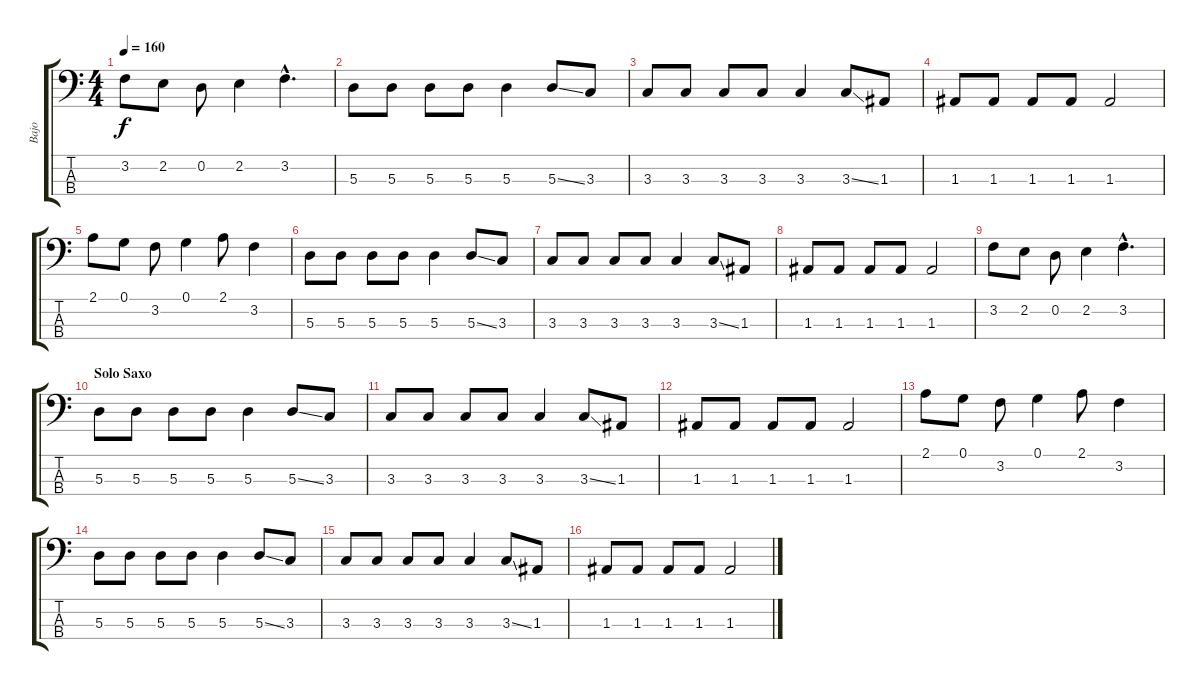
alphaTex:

\track ("Bajo" "Bajo") {instrument electricbassfinger}
\staff {score tabs}
\tuning (G2 D2 A1 E1) {hide}
\ts (4 4)
\tempo 160
\clef f4
\ks c
3.2.8{dy f} 2.2.8 0.2.8 2.2.4 3.2{hac}.4{d} |
5.3.8 5.3.8 5.3.8 5.3.8 5.3.4 5.3{ss}.8 3.3.8 |
3.3.8 3.3.8 3.3.8 3.3.8 3.3.4 3.3{ss}.8 1.3.8 |
1.3.8 1.3.8 1.3.8 1.3.8 1.3.2 |
2.1.8 0.1.8 3.2.8 0.1.4 2.1.8 3.2.4 |
5.3.8 5.3.8 5.3.8 5.3.8 5.3.4 5.3{ss}.8 3.3.8 |
3.3.8 3.3.8 3.3.8 3.3.8 3.3.4 3.3{ss}.8 1.3.8 |
1.3.8 1.3.8 1.3.8 1.3.8 1.3.2 |
3.2.8 2.2.8 0.2.8 2.2.4 3.2{hac}.4{d} |
\section ("" "Solo Saxo")
5.3.8 5.3.8 5.3.8 5.3.8 5.3.4 5.3{ss}.8 3.3.8 |
3.3.8 3.3.8 3.3.8 3.3.8 3.3.4 3.3{ss}.8 1.3.8 |
1.3.8 1.3.8 1.3.8 1.3.8 1.3.2 |
2.1.8 0.1.8 3.2.8 0.1.4 2.1.8 3.2.4 |
5.3.8 5.3.8 5.3.8 5.3.8 5.3.4 5.3{ss}.8 3.3.8 |
3.3.8 3.3.8 3.3.8 3.3.8 3.3.4 3.3{ss}.8 1.3.8 |
1.3.8 1.3.8 1.3.8 1.3.8 1.3.2
